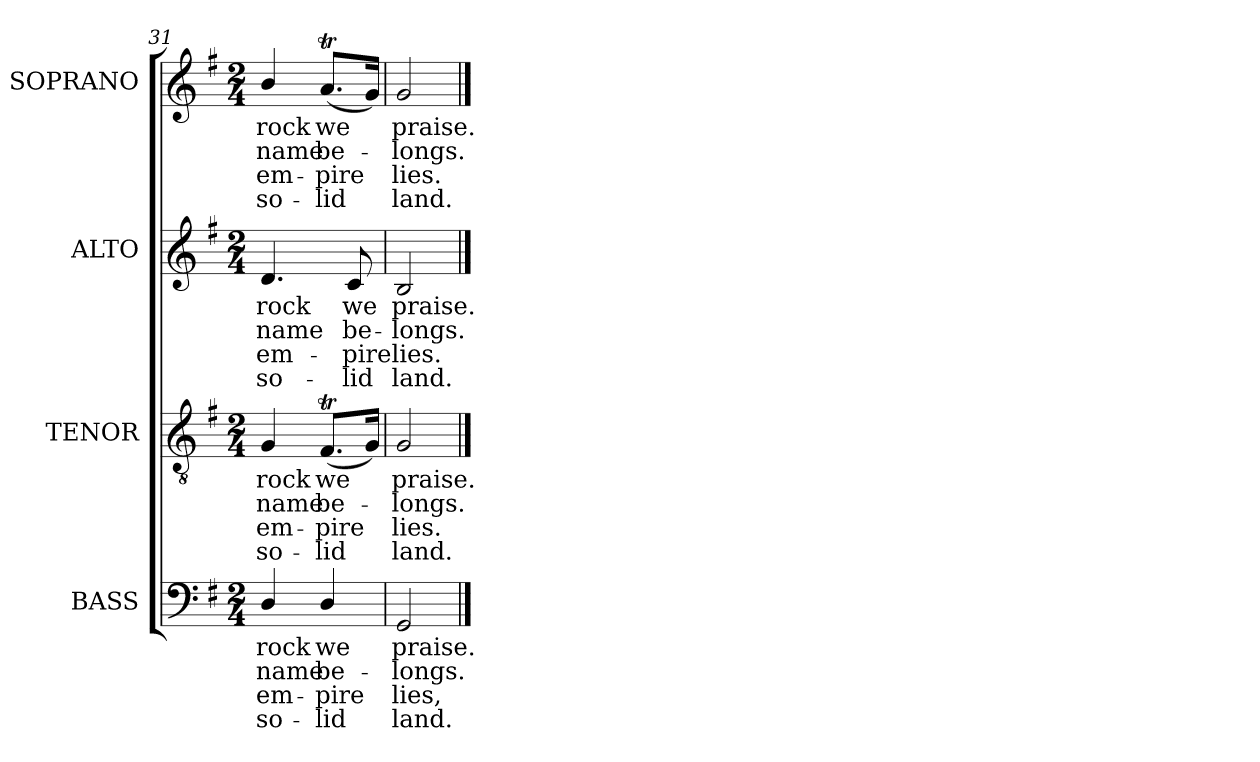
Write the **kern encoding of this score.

**kern	**text	**text	**text	**text	**kern	**text	**text	**text	**text	**kern	**text	**text	**text	**text	**kern	**text	**text	**text	**text
*part4	*part4	*part4	*part4	*part4	*part3	*part3	*part3	*part3	*part3	*part2	*part2	*part2	*part2	*part2	*part1	*part1	*part1	*part1	*part1
*staff4	*staff4	*staff4	*staff4	*staff4	*staff3	*staff3	*staff3	*staff3	*staff3	*staff2	*staff2	*staff2	*staff2	*staff2	*staff1	*staff1	*staff1	*staff1	*staff1
*I"BASS	*	*	*	*	*I"TENOR	*	*	*	*	*I"ALTO	*	*	*	*	*I"SOPRANO	*	*	*	*
*I'B.	*	*	*	*	*I'T.	*	*	*	*	*I'A.	*	*	*	*	*I'S.	*	*	*	*
*clefF4	*	*	*	*	*clefGv2	*	*	*	*	*clefG2	*	*	*	*	*clefG2	*	*	*	*
*	*	*	*	*	*ITrd7c12	*	*	*	*	*	*	*	*	*	*	*	*	*	*
*k[f#]	*	*	*	*	*k[f#]	*	*	*	*	*k[f#]	*	*	*	*	*k[f#]	*	*	*	*
*G:	*	*	*	*	*G:	*	*	*	*	*G:	*	*	*	*	*G:	*	*	*	*
*M2/4	*	*	*	*	*M2/4	*	*	*	*	*M2/4	*	*	*	*	*M2/4	*	*	*	*
=31	=31	=31	=31	=31	=31	=31	=31	=31	=31	=31	=31	=31	=31	=31	=31	=31	=31	=31	=31
!	!LO:LY:b:color=#000000	!LO:LY:b:color=#000000	!LO:LY:b:color=#000000	!LO:LY:b:color=#000000	!	!	!	!	!	!	!	!	!	!	!	!	!	!	!
!	!	!	!	!	!	!LO:LY:b:color=#000000	!LO:LY:b:color=#000000	!LO:LY:b:color=#000000	!LO:LY:b:color=#000000	!	!	!	!	!	!	!	!	!	!
!	!	!	!	!	!	!	!	!	!	!	!LO:LY:b:color=#000000	!LO:LY:b:color=#000000	!LO:LY:b:color=#000000	!LO:LY:b:color=#000000	!	!	!	!	!
!	!	!	!	!	!	!	!	!	!	!	!	!	!	!	!	!LO:LY:b:color=#000000	!LO:LY:b:color=#000000	!LO:LY:b:color=#000000	!LO:LY:b:color=#000000
4Di/	rock	name	em-	-so-	4GGi/	rock	name	em-	-so-	4.di/	rock	name	em-	-so-	4bi/	rock	name	em-	-so-
!	!LO:LY:b:color=#000000	!LO:LY:b:color=#000000	!LO:LY:b:color=#000000	!LO:LY:b:color=#000000	!	!	!	!	!	!	!	!	!	!	!	!	!	!	!
!	!	!	!	!	!	!LO:LY:b:color=#000000	!LO:LY:b:color=#000000	!LO:LY:b:color=#000000	!LO:LY:b:color=#000000	!	!	!	!	!	!	!	!	!	!
!	!	!	!	!	!	!	!	!	!	!	!	!	!	!	!	!LO:LY:b:color=#000000	!LO:LY:b:color=#000000	!LO:LY:b:color=#000000	!LO:LY:b:color=#000000
4Di/	we	be-	-pire	lid	(8.FF#ti/L	we	be-	-pire	lid	.	.	.	.	.	(8.aTi/L	we	be-	-pire	lid
!	!	!	!	!	!	!	!	!	!	!	!LO:LY:b:color=#000000	!LO:LY:b:color=#000000	!LO:LY:b:color=#000000	!LO:LY:b:color=#000000	!	!	!	!	!
.	.	.	.	.	.	.	.	.	.	8ci/	we	be-	-pire	lid	.	.	.	.	.
.	.	.	.	.	16GGi/Jk)	.	.	.	.	.	.	.	.	.	16gi/Jk)	.	.	.	.
=32	=32	=32	=32	=32	=32	=32	=32	=32	=32	=32	=32	=32	=32	=32	=32	=32	=32	=32	=32
!	!LO:LY:b:color=#000000	!LO:LY:b:color=#000000	!LO:LY:b:color=#000000	!LO:LY:b:color=#000000	!	!	!	!	!	!	!	!	!	!	!	!	!	!	!
!	!	!	!	!	!	!LO:LY:b:color=#000000	!LO:LY:b:color=#000000	!LO:LY:b:color=#000000	!LO:LY:b:color=#000000	!	!	!	!	!	!	!	!	!	!
!	!	!	!	!	!	!	!	!	!	!	!LO:LY:b:color=#000000	!LO:LY:b:color=#000000	!LO:LY:b:color=#000000	!LO:LY:b:color=#000000	!	!	!	!	!
!	!	!	!	!	!	!	!	!	!	!	!	!	!	!	!	!LO:LY:b:color=#000000	!LO:LY:b:color=#000000	!LO:LY:b:color=#000000	!LO:LY:b:color=#000000
2GGi/	praise.	-longs.	lies,	land.	2GGi/	praise.	-longs.	lies.	land.	2Bi/	praise.	-longs.	lies.	land.	2gi/	praise.	-longs.	lies.	land.
==	==	==	==	==	==	==	==	==	==	==	==	==	==	==	==	==	==	==	==
*-	*-	*-	*-	*-	*-	*-	*-	*-	*-	*-	*-	*-	*-	*-	*-	*-	*-	*-	*-
